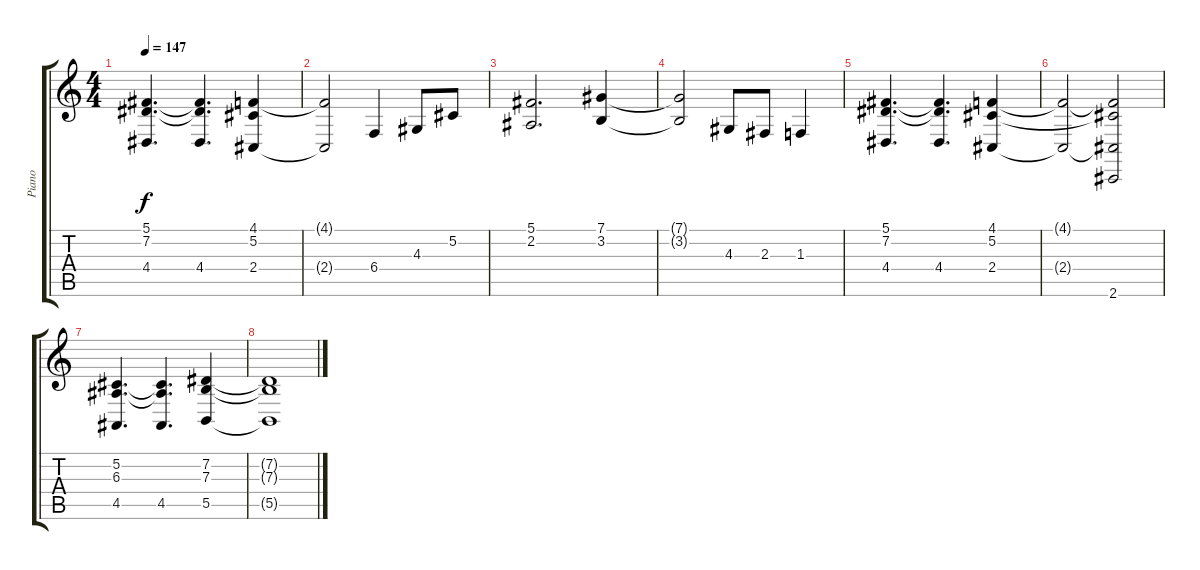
\track ("Piano" "Piano") {instrument acousticgrandpiano}
\staff {score tabs}
\tuning (Db4 Ab3 E3 B2 Gb2 B1) {hide}
\ts (4 4)
\tempo 147
\clef g2
\ks c
(5.1 7.2 4.4).4{d dy f} (5.1{t} 7.2{t} 4.4).4{d} (4.1 5.2 2.4).4 |
(4.1{t} 2.4{t}).2 6.4.4 4.3.8 5.2.8 |
(5.1 2.2).2{d} (7.1 3.2).4 |
(7.1{t} 3.2{t}).2 4.3.8 2.3.8 1.3.4 |
(5.1 7.2 4.4).4{d} (5.1{t} 7.2{t} 4.4).4{d} (4.1 5.2 2.4).4 |
(4.1{t} 2.4{t}).2 (4.1{t} 5.2{t} 2.4{t} 2.6).2 |
(5.2 6.3 4.5).4{d} (5.2{t} 6.3{t} 4.5).4{d} (7.2 7.3 5.5).4 |
(7.2{t} 7.3{t} 5.5{t}).1
